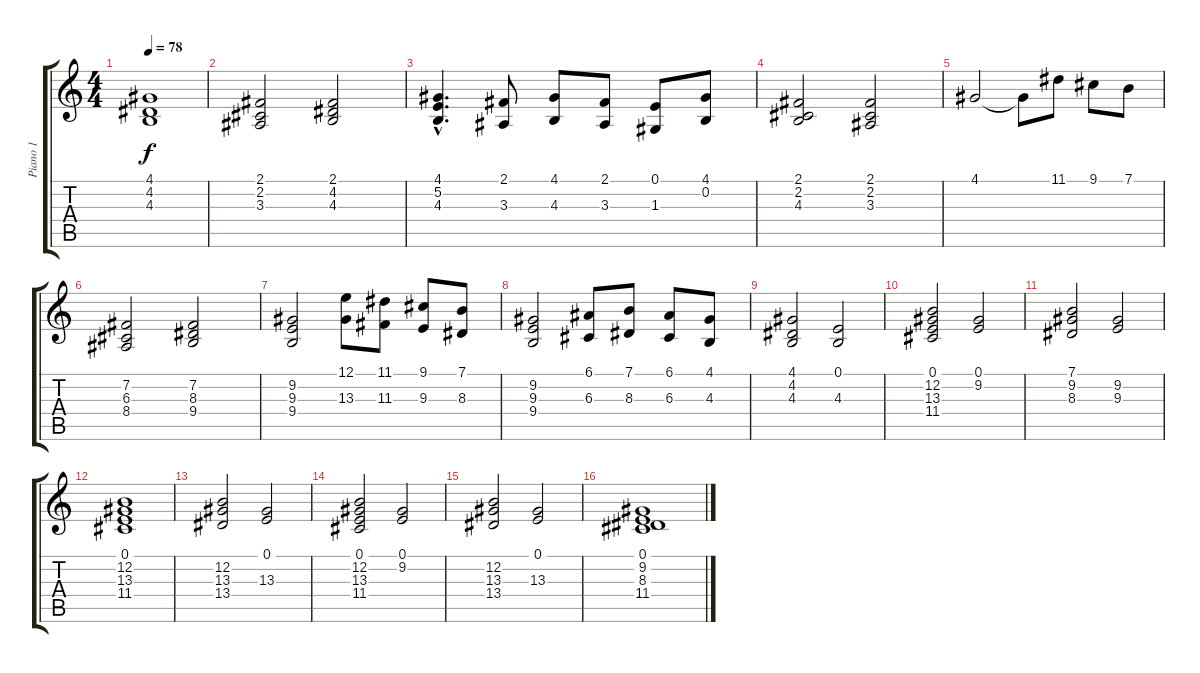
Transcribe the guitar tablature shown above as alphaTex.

\track ("Piano 1" "Piano 1") {instrument acousticgrandpiano}
\staff {score tabs}
\tuning (E4 B3 G3 D3 A2 E2) {hide}
\ts (4 4)
\tempo 78
\clef g2
\ks c
(4.1 4.2 4.3).1{dy f} |
(2.1 2.2 3.3).2 (2.1 4.2 4.3).2 |
(4.1{hac} 5.2{hac} 4.3{hac}).4{d} (2.1 3.3).8 (4.1 4.3).8 (2.1 3.3).8 (0.1 1.3).8 (4.1 0.2).8 |
(2.1 2.2 4.3).2 (2.1 2.2 3.3).2 |
4.1.2 4.1{t}.8 11.1.8 9.1.8 7.1.8 |
(7.2 6.3 8.4).2 (7.2 8.3 9.4).2 |
(9.2 9.3 9.4).2 (12.1 13.3).8 (11.1 11.3).8 (9.1 9.3).8 (7.1 8.3).8 |
(9.2 9.3 9.4).2 (6.1 6.3).8 (7.1 8.3).8 (6.1 6.3).8 (4.1 4.3).8 |
(4.1 4.2 4.3).2 (0.1 4.3).2 |
(0.1 12.2 13.3 11.4).2 (0.1 9.2).2 |
(7.1 9.2 8.3).2 (9.2 9.3).2 |
(0.1 12.2 13.3 11.4).1 |
(12.2 13.3 13.4).2 (0.1 13.3).2 |
(0.1 12.2 13.3 11.4).2 (0.1 9.2).2 |
(12.2 13.3 13.4).2 (0.1 13.3).2 |
(0.1 9.2 8.3 11.4).1
